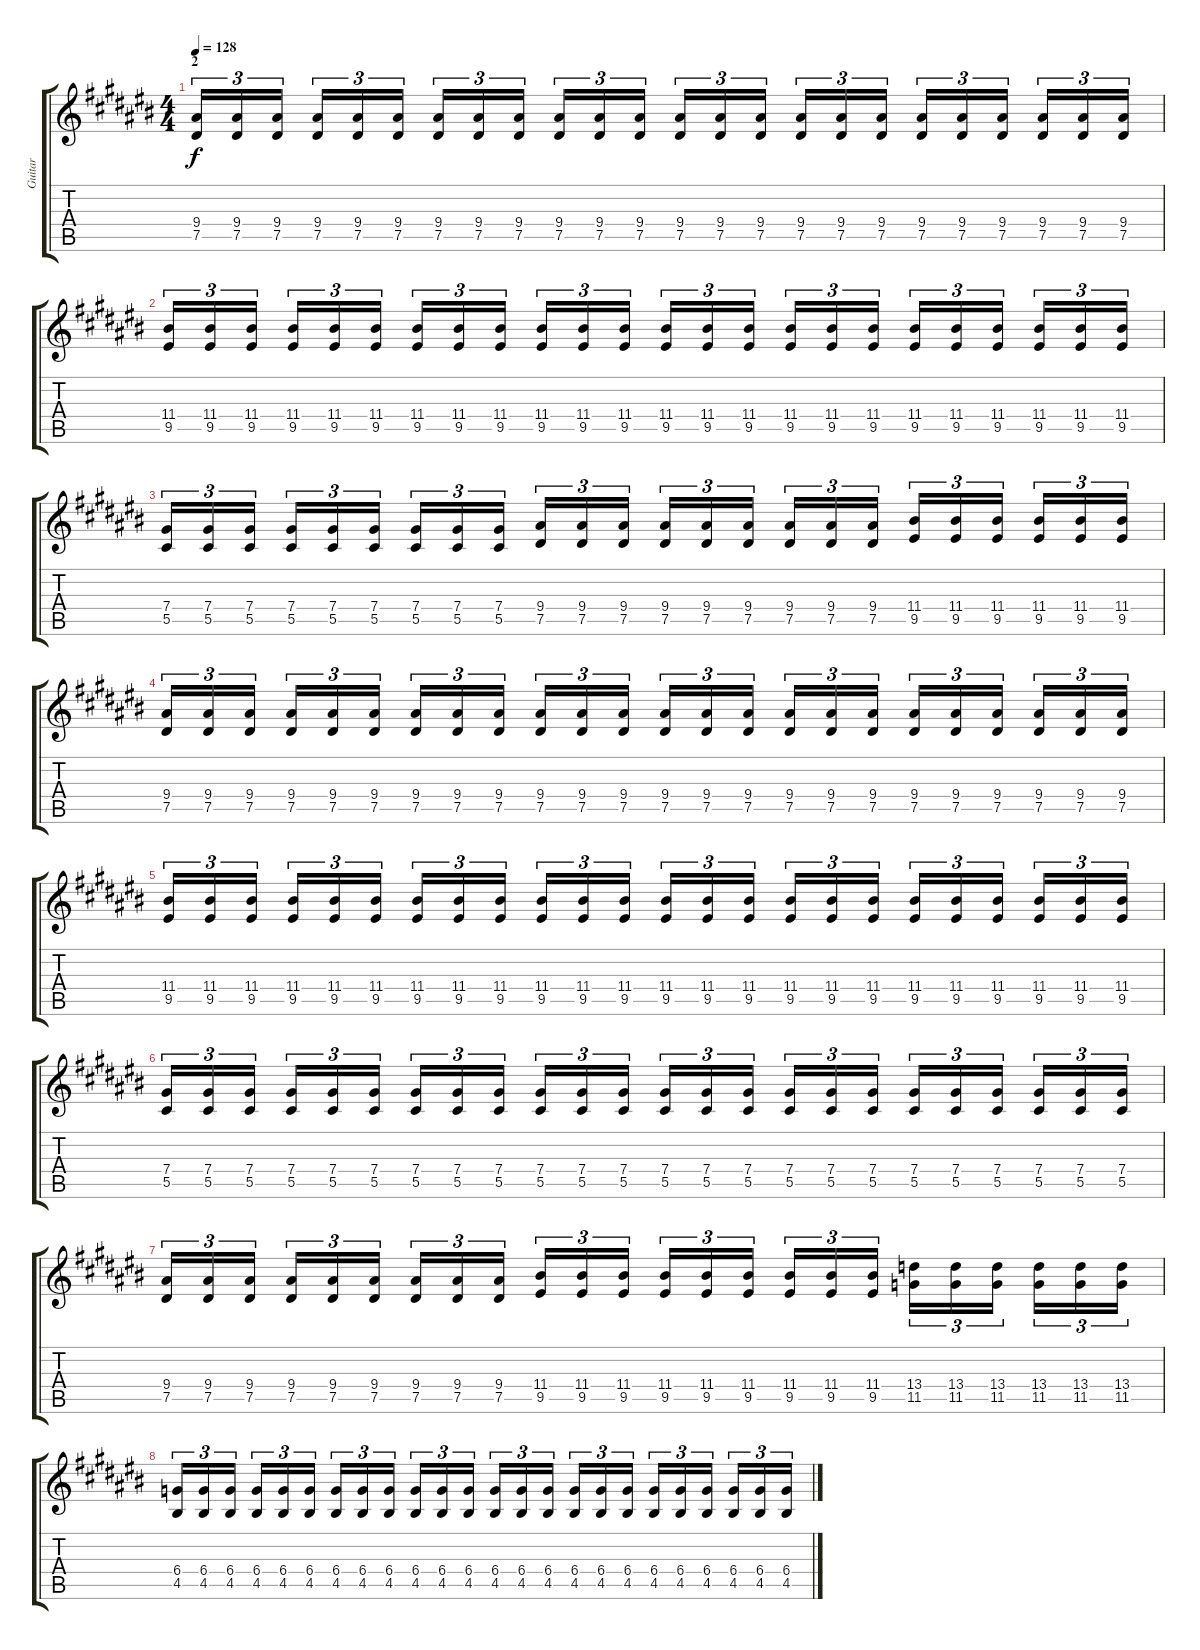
\track ("Guitar" "Guitar") {instrument distortionguitar}
\staff {score tabs}
\tuning (Eb4 Bb3 Gb3 Db3 Ab2 Eb2) {hide}
\ts (4 4)
\section ("" "2")
\tempo 128
\clef g2
\ks c#
(9.4 7.5).16{tu (3 2) dy f} (9.4 7.5).16{tu (3 2)} (9.4 7.5).16{tu (3 2)} (9.4 7.5).16{tu (3 2)} (9.4 7.5).16{tu (3 2)} (9.4 7.5).16{tu (3 2)} (9.4 7.5).16{tu (3 2)} (9.4 7.5).16{tu (3 2)} (9.4 7.5).16{tu (3 2)} (9.4 7.5).16{tu (3 2)} (9.4 7.5).16{tu (3 2)} (9.4 7.5).16{tu (3 2)} (9.4 7.5).16{tu (3 2)} (9.4 7.5).16{tu (3 2)} (9.4 7.5).16{tu (3 2)} (9.4 7.5).16{tu (3 2)} (9.4 7.5).16{tu (3 2)} (9.4 7.5).16{tu (3 2)} (9.4 7.5).16{tu (3 2)} (9.4 7.5).16{tu (3 2)} (9.4 7.5).16{tu (3 2)} (9.4 7.5).16{tu (3 2)} (9.4 7.5).16{tu (3 2)} (9.4 7.5).16{tu (3 2)} |
(11.4 9.5).16{tu (3 2)} (11.4 9.5).16{tu (3 2)} (11.4 9.5).16{tu (3 2)} (11.4 9.5).16{tu (3 2)} (11.4 9.5).16{tu (3 2)} (11.4 9.5).16{tu (3 2)} (11.4 9.5).16{tu (3 2)} (11.4 9.5).16{tu (3 2)} (11.4 9.5).16{tu (3 2)} (11.4 9.5).16{tu (3 2)} (11.4 9.5).16{tu (3 2)} (11.4 9.5).16{tu (3 2)} (11.4 9.5).16{tu (3 2)} (11.4 9.5).16{tu (3 2)} (11.4 9.5).16{tu (3 2)} (11.4 9.5).16{tu (3 2)} (11.4 9.5).16{tu (3 2)} (11.4 9.5).16{tu (3 2)} (11.4 9.5).16{tu (3 2)} (11.4 9.5).16{tu (3 2)} (11.4 9.5).16{tu (3 2)} (11.4 9.5).16{tu (3 2)} (11.4 9.5).16{tu (3 2)} (11.4 9.5).16{tu (3 2)} |
(7.4 5.5).16{tu (3 2)} (7.4 5.5).16{tu (3 2)} (7.4 5.5).16{tu (3 2)} (7.4 5.5).16{tu (3 2)} (7.4 5.5).16{tu (3 2)} (7.4 5.5).16{tu (3 2)} (7.4 5.5).16{tu (3 2)} (7.4 5.5).16{tu (3 2)} (7.4 5.5).16{tu (3 2)} (9.4 7.5).16{tu (3 2)} (9.4 7.5).16{tu (3 2)} (9.4 7.5).16{tu (3 2)} (9.4 7.5).16{tu (3 2)} (9.4 7.5).16{tu (3 2)} (9.4 7.5).16{tu (3 2)} (9.4 7.5).16{tu (3 2)} (9.4 7.5).16{tu (3 2)} (9.4 7.5).16{tu (3 2)} (11.4 9.5).16{tu (3 2)} (11.4 9.5).16{tu (3 2)} (11.4 9.5).16{tu (3 2)} (11.4 9.5).16{tu (3 2)} (11.4 9.5).16{tu (3 2)} (11.4 9.5).16{tu (3 2)} |
(9.4 7.5).16{tu (3 2)} (9.4 7.5).16{tu (3 2)} (9.4 7.5).16{tu (3 2)} (9.4 7.5).16{tu (3 2)} (9.4 7.5).16{tu (3 2)} (9.4 7.5).16{tu (3 2)} (9.4 7.5).16{tu (3 2)} (9.4 7.5).16{tu (3 2)} (9.4 7.5).16{tu (3 2)} (9.4 7.5).16{tu (3 2)} (9.4 7.5).16{tu (3 2)} (9.4 7.5).16{tu (3 2)} (9.4 7.5).16{tu (3 2)} (9.4 7.5).16{tu (3 2)} (9.4 7.5).16{tu (3 2)} (9.4 7.5).16{tu (3 2)} (9.4 7.5).16{tu (3 2)} (9.4 7.5).16{tu (3 2)} (9.4 7.5).16{tu (3 2)} (9.4 7.5).16{tu (3 2)} (9.4 7.5).16{tu (3 2)} (9.4 7.5).16{tu (3 2)} (9.4 7.5).16{tu (3 2)} (9.4 7.5).16{tu (3 2)} |
(11.4 9.5).16{tu (3 2)} (11.4 9.5).16{tu (3 2)} (11.4 9.5).16{tu (3 2)} (11.4 9.5).16{tu (3 2)} (11.4 9.5).16{tu (3 2)} (11.4 9.5).16{tu (3 2)} (11.4 9.5).16{tu (3 2)} (11.4 9.5).16{tu (3 2)} (11.4 9.5).16{tu (3 2)} (11.4 9.5).16{tu (3 2)} (11.4 9.5).16{tu (3 2)} (11.4 9.5).16{tu (3 2)} (11.4 9.5).16{tu (3 2)} (11.4 9.5).16{tu (3 2)} (11.4 9.5).16{tu (3 2)} (11.4 9.5).16{tu (3 2)} (11.4 9.5).16{tu (3 2)} (11.4 9.5).16{tu (3 2)} (11.4 9.5).16{tu (3 2)} (11.4 9.5).16{tu (3 2)} (11.4 9.5).16{tu (3 2)} (11.4 9.5).16{tu (3 2)} (11.4 9.5).16{tu (3 2)} (11.4 9.5).16{tu (3 2)} |
(7.4 5.5).16{tu (3 2)} (7.4 5.5).16{tu (3 2)} (7.4 5.5).16{tu (3 2)} (7.4 5.5).16{tu (3 2)} (7.4 5.5).16{tu (3 2)} (7.4 5.5).16{tu (3 2)} (7.4 5.5).16{tu (3 2)} (7.4 5.5).16{tu (3 2)} (7.4 5.5).16{tu (3 2)} (7.4 5.5).16{tu (3 2)} (7.4 5.5).16{tu (3 2)} (7.4 5.5).16{tu (3 2)} (7.4 5.5).16{tu (3 2)} (7.4 5.5).16{tu (3 2)} (7.4 5.5).16{tu (3 2)} (7.4 5.5).16{tu (3 2)} (7.4 5.5).16{tu (3 2)} (7.4 5.5).16{tu (3 2)} (7.4 5.5).16{tu (3 2)} (7.4 5.5).16{tu (3 2)} (7.4 5.5).16{tu (3 2)} (7.4 5.5).16{tu (3 2)} (7.4 5.5).16{tu (3 2)} (7.4 5.5).16{tu (3 2)} |
(9.4 7.5).16{tu (3 2)} (9.4 7.5).16{tu (3 2)} (9.4 7.5).16{tu (3 2)} (9.4 7.5).16{tu (3 2)} (9.4 7.5).16{tu (3 2)} (9.4 7.5).16{tu (3 2)} (9.4 7.5).16{tu (3 2)} (9.4 7.5).16{tu (3 2)} (9.4 7.5).16{tu (3 2)} (11.4 9.5).16{tu (3 2)} (11.4 9.5).16{tu (3 2)} (11.4 9.5).16{tu (3 2)} (11.4 9.5).16{tu (3 2)} (11.4 9.5).16{tu (3 2)} (11.4 9.5).16{tu (3 2)} (11.4 9.5).16{tu (3 2)} (11.4 9.5).16{tu (3 2)} (11.4 9.5).16{tu (3 2)} (13.4 11.5).16{tu (3 2)} (13.4 11.5).16{tu (3 2)} (13.4 11.5).16{tu (3 2)} (13.4 11.5).16{tu (3 2)} (13.4 11.5).16{tu (3 2)} (13.4 11.5).16{tu (3 2)} |
(6.4 4.5).16{tu (3 2)} (6.4 4.5).16{tu (3 2)} (6.4 4.5).16{tu (3 2)} (6.4 4.5).16{tu (3 2)} (6.4 4.5).16{tu (3 2)} (6.4 4.5).16{tu (3 2)} (6.4 4.5).16{tu (3 2)} (6.4 4.5).16{tu (3 2)} (6.4 4.5).16{tu (3 2)} (6.4 4.5).16{tu (3 2)} (6.4 4.5).16{tu (3 2)} (6.4 4.5).16{tu (3 2)} (6.4 4.5).16{tu (3 2)} (6.4 4.5).16{tu (3 2)} (6.4 4.5).16{tu (3 2)} (6.4 4.5).16{tu (3 2)} (6.4 4.5).16{tu (3 2)} (6.4 4.5).16{tu (3 2)} (6.4 4.5).16{tu (3 2)} (6.4 4.5).16{tu (3 2)} (6.4 4.5).16{tu (3 2)} (6.4 4.5).16{tu (3 2)} (6.4 4.5).16{tu (3 2)} (6.4 4.5).16{tu (3 2)}
